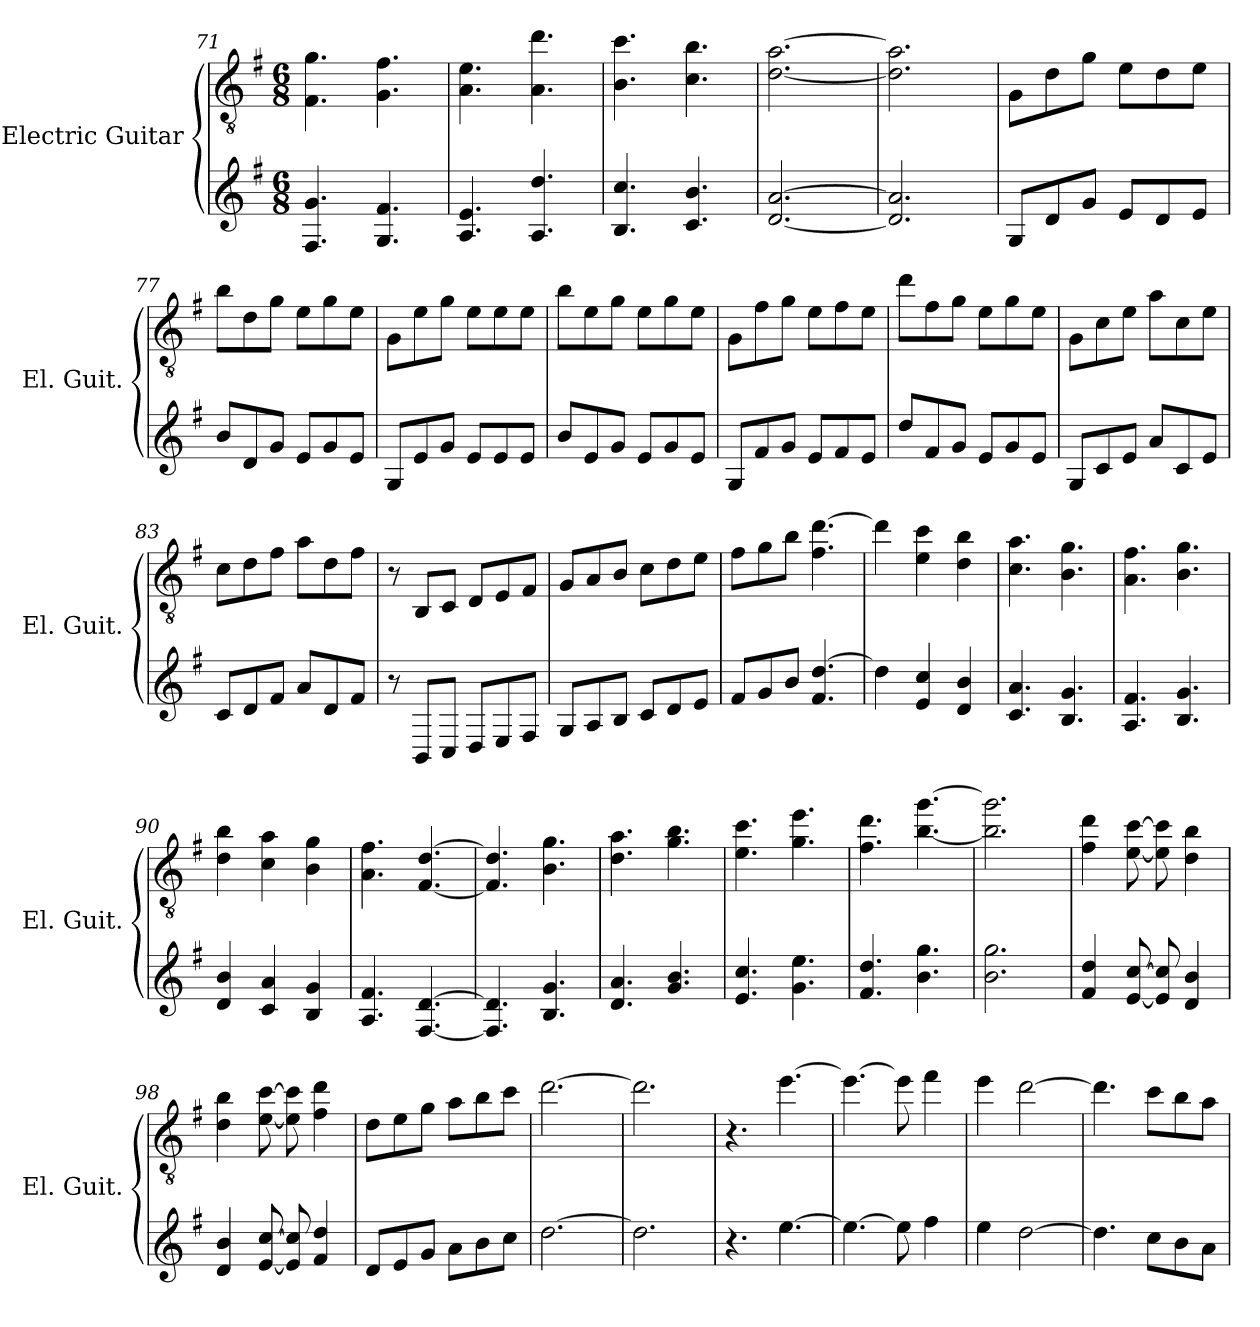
**kern	**kern
*part1	*part1
*staff2	*staff1
*I"Electric Guitar	*
*I'El. Guit.	*
*	*clefGv2
*k[f#]	*k[f#]
*M6/8	*M6/8
=71	=71
4.F# 4.g	4.F#\ 4.g\
4.G 4.f#	4.G\ 4.f#\
=72	=72
4.A 4.e	4.A\ 4.e\
4.A 4.dd	4.A\ 4.dd\
=73	=73
4.B 4.cc	4.B\ 4.cc\
4.c 4.b	4.c\ 4.b\
=74	=74
[2.d [2.a	[2.d\ [2.a\
=75	=75
2.d] 2.a]	2.d\] 2.a\]
=76	=76
8GL	8G\L
8d	8d\
8gJ	8g\J
8eL	8e\L
8d	8d\
8eJ	8e\J
=77	=77
8bL	8b\L
8d	8d\
8gJ	8g\J
8eL	8e\L
8g	8g\
8eJ	8e\J
!!LO:LB:g=z
=78	=78
8GL	8G\L
8e	8e\
8gJ	8g\J
8eL	8e\L
8e	8e\
8eJ	8e\J
=79	=79
8bL	8b\L
8e	8e\
8gJ	8g\J
8eL	8e\L
8g	8g\
8eJ	8e\J
=80	=80
8GL	8G\L
8f#	8f#\
8gJ	8g\J
8eL	8e\L
8f#	8f#\
8eJ	8e\J
=81	=81
8ddL	8dd\L
8f#	8f#\
8gJ	8g\J
8eL	8e\L
8g	8g\
8eJ	8e\J
=82	=82
8GL	8G\L
8c	8c\
8eJ	8e\J
8aL	8a\L
8c	8c\
8eJ	8e\J
=83	=83
8cL	8c\L
8d	8d\
8f#J	8f#\J
8aL	8a\L
8d	8d\
8f#J	8f#\J
!!LO:LB:g=z
=84	=84
8r	8r
8BBL	8BB/L
8CJ	8C/J
8DL	8D/L
8E	8E/
8F#J	8F#/J
=85	=85
8GL	8G/L
8A	8A/
8BJ	8B/J
8cL	8c\L
8d	8d\
8eJ	8e\J
=86	=86
8f#L	8f#\L
8g	8g\
8bJ	8b\J
4.f# [4.dd	4.f#\ [4.dd\
=87	=87
4dd]	4dd\]
4e 4cc	4e\ 4cc\
4d 4b	4d\ 4b\
=88	=88
4.c 4.a	4.c\ 4.a\
4.B 4.g	4.B\ 4.g\
=89	=89
4.A 4.f#	4.A\ 4.f#\
4.B 4.g	4.B\ 4.g\
=90	=90
4d 4b	4d\ 4b\
4c 4a	4c\ 4a\
4B 4g	4B\ 4g\
=91	=91
4.A 4.f#	4.A\ 4.f#\
[4.F# [4.d	[4.F#/ [4.d/
=92	=92
4.F#] 4.d]	4.F#/] 4.d/]
4.B 4.g	4.B\ 4.g\
!!LO:LB:g=z
=93	=93
4.d 4.a	4.d\ 4.a\
4.g 4.b	4.g\ 4.b\
=94	=94
4.e 4.cc	4.e\ 4.cc\
4.g 4.ee	4.g\ 4.ee\
=95	=95
4.f# 4.dd	4.f#\ 4.dd\
4.b 4.gg	[4.b\ [4.gg\
=96	=96
2.b 2.gg	2.b\] 2.gg\]
=97	=97
4f# 4dd	4f#\ 4dd\
[8e [8cc	[8e\ [8cc\
8e] 8cc]	8e\] 8cc\]
4d 4b	4d\ 4b\
=98	=98
4d 4b	4d\ 4b\
[8e [8cc	[8e\ [8cc\
8e] 8cc]	8e\] 8cc\]
4f# 4dd	4f#\ 4dd\
=99	=99
8dL	8d\L
8e	8e\
8gJ	8g\J
8aL	8a\L
8b	8b\
8ccJ	8cc\J
=100	=100
[2.dd	[2.dd\
=101	=101
2.dd]	2.dd\]
!!LO:PB:g=z
=102	=102
4.r	4.r
[4.ee	[4.ee\
=103	=103
4.ee_	4.ee\_
8ee]	8ee\]
4ff#	4ff#\
=104	=104
4ee	4ee\
[2dd	[2dd\
=105	=105
4.dd]	4.dd\]
8ccL	8cc\L
8b	8b\
8aJ	8a\J
=	=
*-	*-
